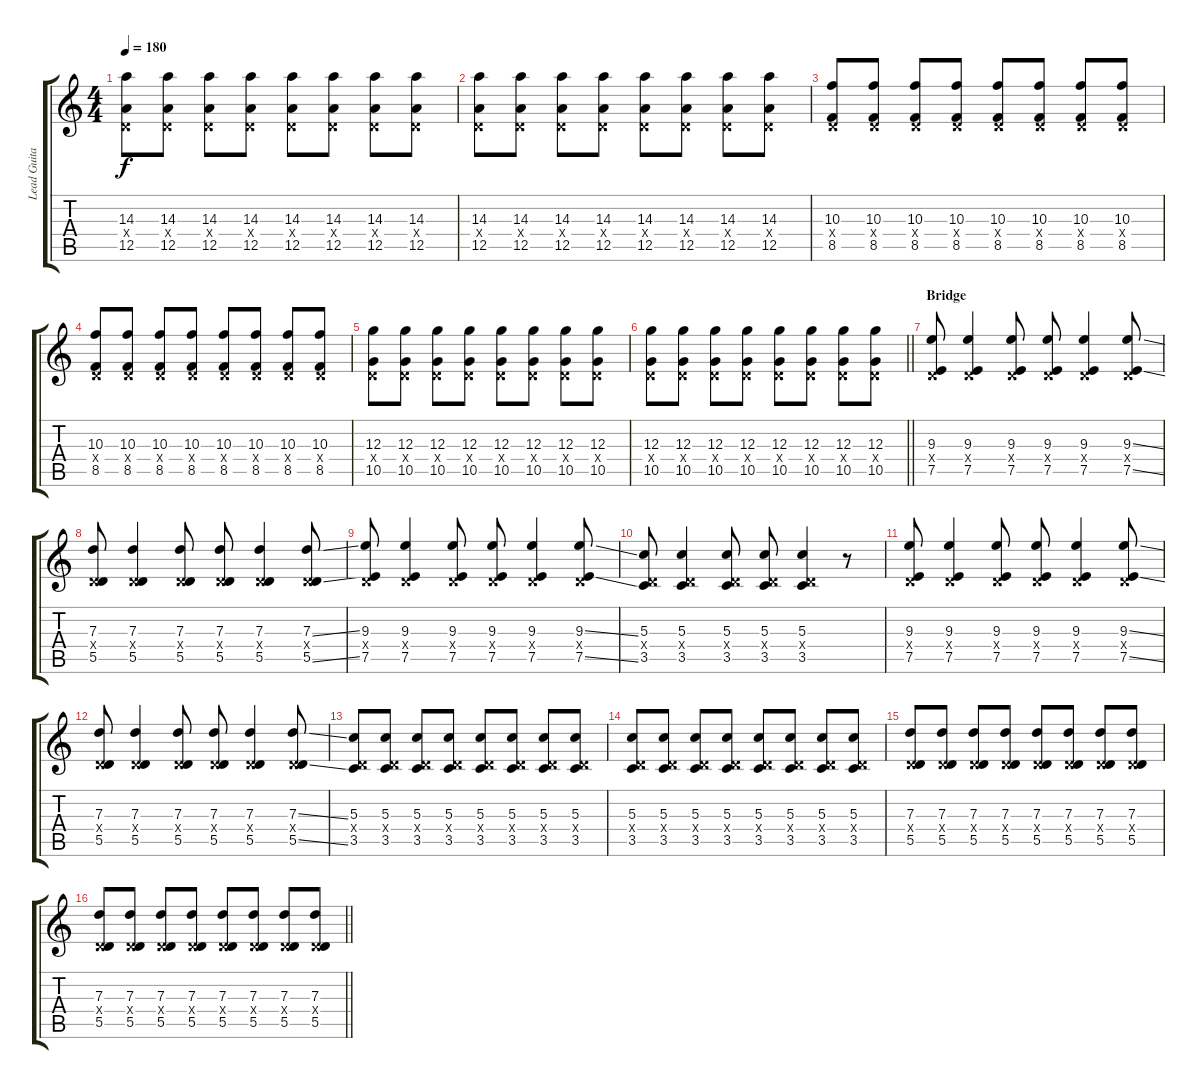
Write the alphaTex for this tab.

\track ("Lead Guitar" "Lead Guita") {instrument distortionguitar}
\staff {score tabs}
\tuning (E4 B3 G3 D3 A2 D2) {hide}
\ts (4 4)
\tempo 180
\clef g2
\ks c
(14.3 0.4{x} 12.5).8{dy f} (14.3 0.4{x} 12.5).8 (14.3 0.4{x} 12.5).8 (14.3 0.4{x} 12.5).8 (14.3 0.4{x} 12.5).8 (14.3 0.4{x} 12.5).8 (14.3 0.4{x} 12.5).8 (14.3 0.4{x} 12.5).8 |
(14.3 0.4{x} 12.5).8 (14.3 0.4{x} 12.5).8 (14.3 0.4{x} 12.5).8 (14.3 0.4{x} 12.5).8 (14.3 0.4{x} 12.5).8 (14.3 0.4{x} 12.5).8 (14.3 0.4{x} 12.5).8 (14.3 0.4{x} 12.5).8 |
(10.3 0.4{x} 8.5).8 (10.3 0.4{x} 8.5).8 (10.3 0.4{x} 8.5).8 (10.3 0.4{x} 8.5).8 (10.3 0.4{x} 8.5).8 (10.3 0.4{x} 8.5).8 (10.3 0.4{x} 8.5).8 (10.3 0.4{x} 8.5).8 |
(10.3 0.4{x} 8.5).8 (10.3 0.4{x} 8.5).8 (10.3 0.4{x} 8.5).8 (10.3 0.4{x} 8.5).8 (10.3 0.4{x} 8.5).8 (10.3 0.4{x} 8.5).8 (10.3 0.4{x} 8.5).8 (10.3 0.4{x} 8.5).8 |
(12.3 0.4{x} 10.5).8 (12.3 0.4{x} 10.5).8 (12.3 0.4{x} 10.5).8 (12.3 0.4{x} 10.5).8 (12.3 0.4{x} 10.5).8 (12.3 0.4{x} 10.5).8 (12.3 0.4{x} 10.5).8 (12.3 0.4{x} 10.5).8 |
\barLineRight lightlight
(12.3 0.4{x} 10.5).8 (12.3 0.4{x} 10.5).8 (12.3 0.4{x} 10.5).8 (12.3 0.4{x} 10.5).8 (12.3 0.4{x} 10.5).8 (12.3 0.4{x} 10.5).8 (12.3 0.4{x} 10.5).8 (12.3 0.4{x} 10.5).8 |
\section ("" "Bridge")
(9.3 0.4{x} 7.5).8 (9.3 0.4{x} 7.5).4 (9.3 0.4{x} 7.5).8 (9.3 0.4{x} 7.5).8 (9.3 0.4{x} 7.5).4 (9.3{ss} 0.4{x} 7.5{ss}).8 |
(7.3 0.4{x} 5.5).8 (7.3 0.4{x} 5.5).4 (7.3 0.4{x} 5.5).8 (7.3 0.4{x} 5.5).8 (7.3 0.4{x} 5.5).4 (7.3{ss} 0.4{x} 5.5{ss}).8 |
(9.3 0.4{x} 7.5).8 (9.3 0.4{x} 7.5).4 (9.3 0.4{x} 7.5).8 (9.3 0.4{x} 7.5).8 (9.3 0.4{x} 7.5).4 (9.3{ss} 0.4{x} 7.5{ss}).8 |
(5.3 0.4{x} 3.5).8 (5.3 0.4{x} 3.5).4 (5.3 0.4{x} 3.5).8 (5.3 0.4{x} 3.5).8 (5.3 0.4{x} 3.5).4 r.8 |
(9.3 0.4{x} 7.5).8 (9.3 0.4{x} 7.5).4 (9.3 0.4{x} 7.5).8 (9.3 0.4{x} 7.5).8 (9.3 0.4{x} 7.5).4 (9.3{ss} 0.4{x} 7.5{ss}).8 |
(7.3 0.4{x} 5.5).8 (7.3 0.4{x} 5.5).4 (7.3 0.4{x} 5.5).8 (7.3 0.4{x} 5.5).8 (7.3 0.4{x} 5.5).4 (7.3{ss} 0.4{x} 5.5{ss}).8 |
(5.3 0.4{x} 3.5).8 (5.3 0.4{x} 3.5).8 (5.3 0.4{x} 3.5).8 (5.3 0.4{x} 3.5).8 (5.3 0.4{x} 3.5).8 (5.3 0.4{x} 3.5).8 (5.3 0.4{x} 3.5).8 (5.3 0.4{x} 3.5).8 |
(5.3 0.4{x} 3.5).8 (5.3 0.4{x} 3.5).8 (5.3 0.4{x} 3.5).8 (5.3 0.4{x} 3.5).8 (5.3 0.4{x} 3.5).8 (5.3 0.4{x} 3.5).8 (5.3 0.4{x} 3.5).8 (5.3 0.4{x} 3.5).8 |
(7.3 0.4{x} 5.5).8 (7.3 0.4{x} 5.5).8 (7.3 0.4{x} 5.5).8 (7.3 0.4{x} 5.5).8 (7.3 0.4{x} 5.5).8 (7.3 0.4{x} 5.5).8 (7.3 0.4{x} 5.5).8 (7.3 0.4{x} 5.5).8 |
\barLineRight lightlight
(7.3 0.4{x} 5.5).8 (7.3 0.4{x} 5.5).8 (7.3 0.4{x} 5.5).8 (7.3 0.4{x} 5.5).8 (7.3 0.4{x} 5.5).8 (7.3 0.4{x} 5.5).8 (7.3 0.4{x} 5.5).8 (7.3 0.4{x} 5.5).8
